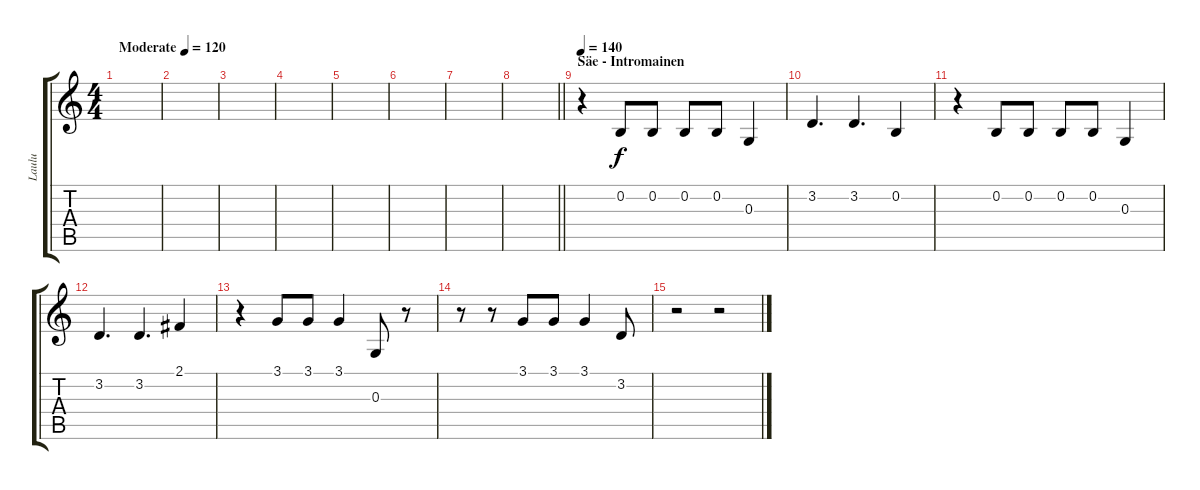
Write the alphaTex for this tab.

\track ("Laulu" "Laulu") {instrument lead6voice}
\staff {score tabs}
\tuning (E4 B3 G3 D3 A2 E2) {hide}
\ts (4 4)
\tempo (120 "Moderate")
\tempo 100
\tempo (120 "Moderate")
\clef g2
\ks c
|
|
|
|
|
|
|
\barLineRight lightlight
|
\section ("" "Säe - Intromainen")
\tempo 140
r.4 0.2.8 0.2.8 0.2.8 0.2.8 0.3.4 |
3.2.4{d} 3.2.4{d} 0.2.4 |
r.4 0.2.8 0.2.8 0.2.8 0.2.8 0.3.4 |
3.2.4{d} 3.2.4{d} 2.1.4 |
r.4 3.1.8 3.1.8 3.1.4 0.3.8 r.8 |
r.8 r.8 3.1.8 3.1.8 3.1.4 3.2.8 |
r.2 r.2
